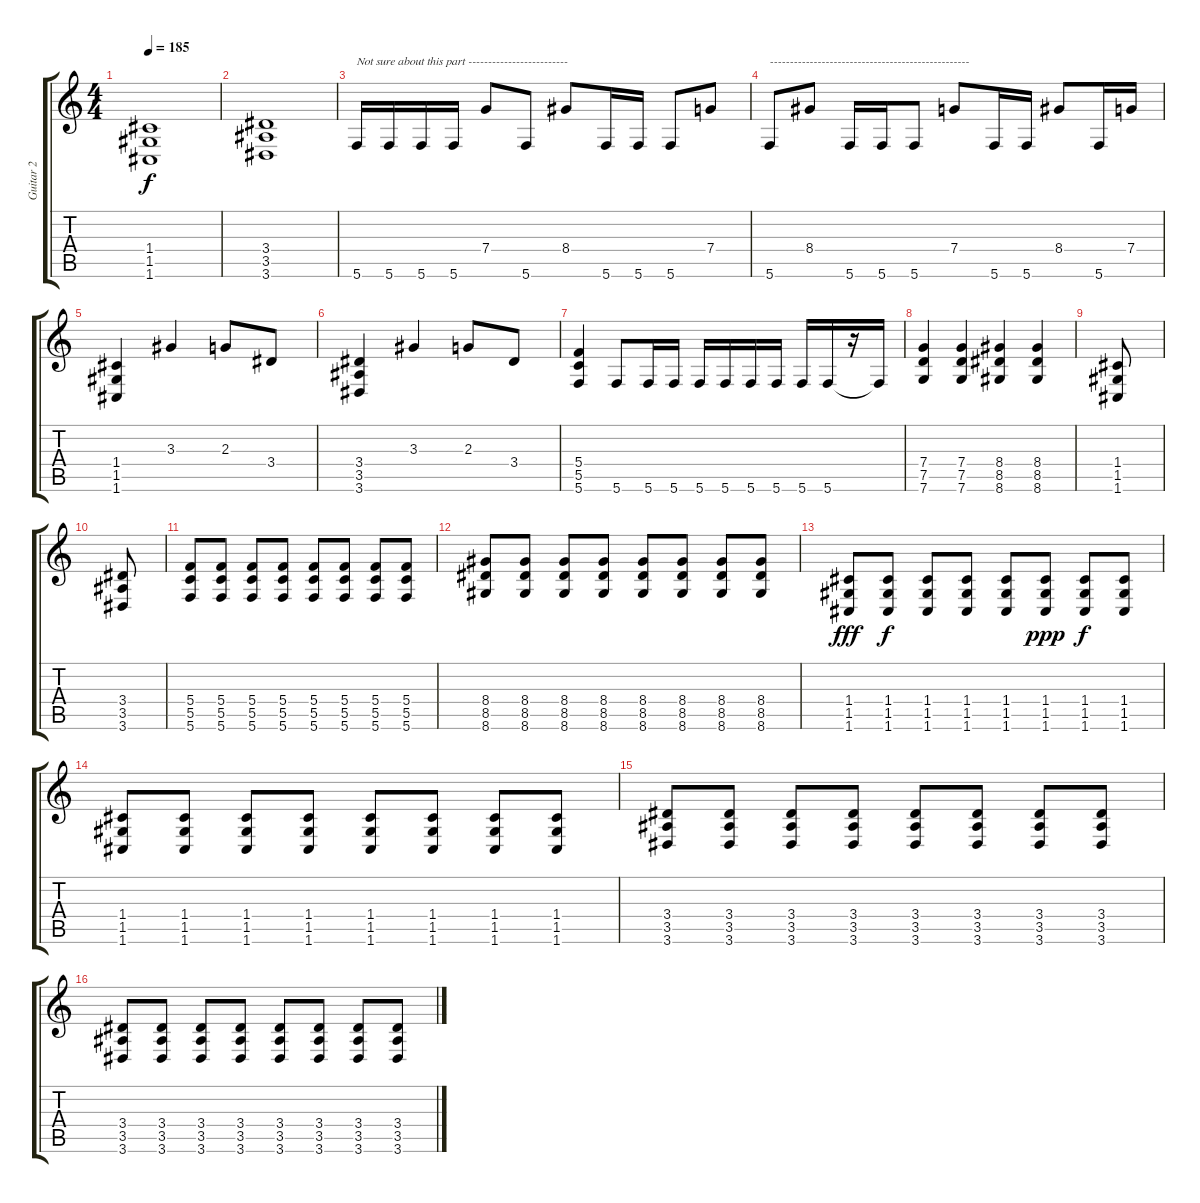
\track ("Guitar 2" "Guitar 2") {instrument distortionguitar}
\staff {score tabs}
\tuning (D4 A3 F3 C3 G2 C2) {hide}
\ts (4 4)
\tempo 185
\clef g2
\ks c
(1.4 1.5 1.6).1{dy f} |
(3.4 3.5 3.6).1 |
5.6.16{txt "Not sure about this part -------------------------"} 5.6.16 5.6.16 5.6.16 7.4.8 5.6.8 8.4.8 5.6.16 5.6.16 5.6.8 7.4.8 |
5.6.8{txt "--------------------------------------------------"} 8.4.8 5.6.16 5.6.16 5.6.8 7.4.8 5.6.16 5.6.16 8.4.8 5.6.16 7.4.16 |
(1.4 1.5 1.6).4 3.3.4 2.3.8 3.4.8 |
(3.4 3.5 3.6).4 3.3.4 2.3.8 3.4.8 |
(5.4 5.5 5.6).4 5.6.8 5.6.16 5.6.16 5.6.16 5.6.16 5.6.16 5.6.16 5.6.16 5.6.16 r.16 5.6{t}.16 |
(7.4 7.5 7.6).4 (7.4 7.5 7.6).4 (8.4 8.5 8.6).4 (8.4 8.5 8.6).4 |
(1.4 1.5 1.6).8 |
(3.4 3.5 3.6).8 |
(5.4 5.5 5.6).8 (5.4 5.5 5.6).8 (5.4 5.5 5.6).8 (5.4 5.5 5.6).8 (5.4 5.5 5.6).8 (5.4 5.5 5.6).8 (5.4 5.5 5.6).8 (5.4 5.5 5.6).8 |
(8.4 8.5 8.6).8 (8.4 8.5 8.6).8 (8.4 8.5 8.6).8 (8.4 8.5 8.6).8 (8.4 8.5 8.6).8 (8.4 8.5 8.6).8 (8.4 8.5 8.6).8 (8.4 8.5 8.6).8 |
(1.4 1.5 1.6).8{dy fff} (1.4 1.5 1.6).8{dy f} (1.4 1.5 1.6).8 (1.4 1.5 1.6).8 (1.4 1.5 1.6).8 (1.4 1.5 1.6).8{dy ppp} (1.4 1.5 1.6).8{dy f} (1.4 1.5 1.6).8 |
(1.4 1.5 1.6).8 (1.4 1.5 1.6).8 (1.4 1.5 1.6).8 (1.4 1.5 1.6).8 (1.4 1.5 1.6).8 (1.4 1.5 1.6).8 (1.4 1.5 1.6).8 (1.4 1.5 1.6).8 |
(3.4 3.5 3.6).8 (3.4 3.5 3.6).8 (3.4 3.5 3.6).8 (3.4 3.5 3.6).8 (3.4 3.5 3.6).8 (3.4 3.5 3.6).8 (3.4 3.5 3.6).8 (3.4 3.5 3.6).8 |
(3.4 3.5 3.6).8 (3.4 3.5 3.6).8 (3.4 3.5 3.6).8 (3.4 3.5 3.6).8 (3.4 3.5 3.6).8 (3.4 3.5 3.6).8 (3.4 3.5 3.6).8 (3.4 3.5 3.6).8
